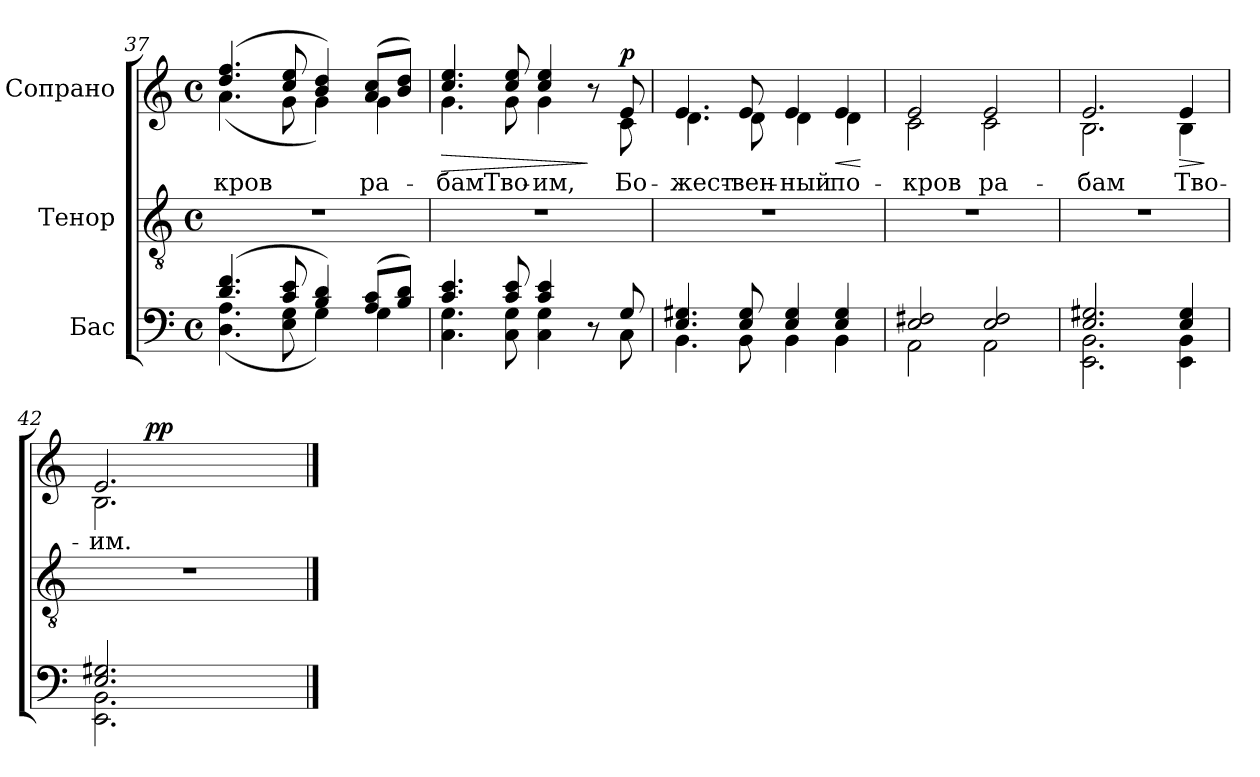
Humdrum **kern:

**kern	**kern	**kern	**text	**dynam
*part3	*part2	*part1	*part1	*part1
*staff3	*staff2	*staff1	*staff1	*staff1
*I"Бас	*I"Тенор	*I"Сопрано	*	*
*clefF4	*clefGv2	*clefG2	*	*
*	*ITrd7c12	*	*	*
*k[]	*k[]	*k[]	*	*
*C:	*C:	*C:	*	*
*M4/4	*M4/4	*M4/4	*	*
*met(c)	*met(c)	*met(c)	*	*
=37	=37	=37	=37	=37
*^	*	*	*	*
!	!	!	!	!LO:LY:b:color=#000000	!
*	*	*	*^	*	*
(4.di/ 4.fi	(4.Di\ 4.Ai	1r	(4.ddi/ 4.ffi	(4.ai\	-кров	.
8ci/ 8ei	8Ei\ 8Gi	.	8cci/ 8eei	8gi\	.	.
4Bi/ 4di)	4Gi\)	.	4bi/ 4ddi)	4gi\)	.	.
!	!	!	!	!	!LO:LY:b:color=#000000	!
(8Ai/ 8ciL	4Gi\	.	(8ai/ 8cciL	4gi\	ра-	.
8Bi/ 8diJ)	.	.	8bi/ 8ddiJ)	.	.	.
!!LO:LB:g=z	!!
=38	=38	=38	=38	=38	=38	=38
!	!	!	!	!	!LO:LY:b:color=#000000	!LO:HP:b
4.ci/ 4.ei	4.Ci\ 4.Gi	1r	4.cci/ 4.eei	4.gi\	-бам	>
!	!	!	!	!	!LO:LY:b:color=#000000	!
8ci/ 8ei	8Ci\ 8Gi	.	8cci/ 8eei	8gi\	Тво-	.
!	!	!	!	!	!LO:LY:b:color=#000000	!
4ci/ 4ei	4Ci\ 4Gi	.	4cci/ 4eei	4gi\	-им,	.
8r	8ryy	.	8r	8ryy	.	]
!	!	!	!	!	!LO:LY:b:color=#000000	!
8Gi/	8Ci\	.	8ei/	8ci\	Бо-	p
=39	=39	=39	=39	=39	=39	=39
!	!	!	!	!	!LO:LY:b:color=#000000	!
4.Ei/ 4.G#Xi	4.BBi\	1r	4.ei/	4.di\	-жест-	.
!	!	!	!	!	!LO:LY:b:color=#000000	!
8Ei/ 8G#i	8BBi\	.	8ei/	8di\	-вен-	.
!	!	!	!	!	!LO:LY:b:color=#000000	!
4Ei/ 4G#i	4BBi\	.	4ei/	4di\	-ный	.
!	!	!	!	!	!LO:LY:b:color=#000000	!LO:HP:b
4Ei/ 4G#i	4BBi\	.	4ei/	4di\	по-	<
*v	*v	*	*v	*v	*	*
.	.	.	.	[
=40	=40	=40	=40	=40
*^	*	*	*	*
!	!	!	!	!LO:LY:b:color=#000000	!
*	*	*	*^	*	*
2Ei/ 2F#Xi	2AAi\	1r	2ei/	2ci\	-кров	.
!	!	!	!	!	!LO:LY:b:color=#000000	!
2Ei/ 2F#i	2AAi\	.	2ei/	2ci\	ра-	.
=41	=41	=41	=41	=41	=41	=41
!	!	!	!	!	!LO:LY:b:color=#000000	!
2.Ei/ 2.G#Xi	2.EEi\ 2.BBi	1r	2.ei/	2.Bi\	-бам	.
!	!	!	!	!	!LO:LY:b:color=#000000	!LO:HP:b
4Ei/ 4G#i	4EEi\ 4BBi	.	4ei/	4Bi\	Тво-	>
*v	*v	*	*v	*v	*	*
.	.	.	.	]
=42	=42	=42	=42	=42
*^	*	*	*	*
!	!	!LO:N:vis=1	!	!	!
!	!	!	!	!LO:LY:b:color=#000000	!
*	*	*	*^	*	*
*	*	*	*	*^	*	*
2.Ei/ 2.G#Xi	2.EEi\ 2.BBi	1r	2.ei/	2.Bi\	4ryy	-им.	.
.	.	.	.	.	1024ryy	.	.
.	.	.	.	.	2ryy	.	pp
4ryy	4ryy	.	4ryy	4ryy	.	.	.
.	.	.	.	.	8ryy	.	.
.	.	.	.	.	16ryy	.	.
.	.	.	.	.	32ryy	.	.
.	.	.	.	.	64ryy	.	.
.	.	.	.	.	128...ryy	.	.
*v	*v	*	*v	*v	*v	*	*
==	==	==	==	==
*-	*-	*-	*-	*-
